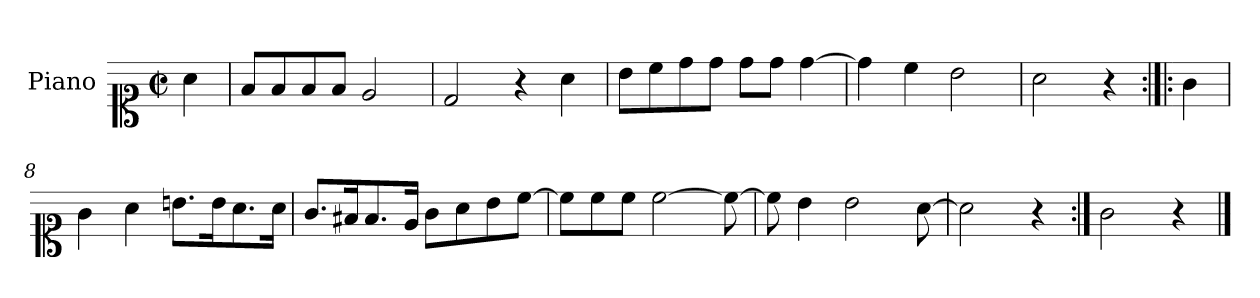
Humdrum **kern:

**kern
*part1
*staff1
*I"Piano
*I'Pno.
*clefC1
*k[]
*M2/2
*met(c|)
=1
4a\
=2
8f/L
8f/
8f/
8f/J
2e/
=3
2d/
4r
4a\
=4
8b\L
8cc\
8dd\
8dd\J
8dd\L
8dd\J
[4dd\
=5
4dd\]
4cc\
2b\
=6
2a\
4r
=7:|!|:
4g\
=8
4g\
4a\
8.bn\L
16b\K
8.a\
16a\Jk
!!LO:LB:g=z
=9
8.g/L
16f#X/K
8.f#/
16e/Jk
8g\L
8a\
8b\
[8cc\J
=10
8cc\L]
8cc\
8cc\J
[2cc\
8cc\_
=11
8cc\]
4b\
2b\
[8a\
=12
2a\]
4r
=13:|!
2g\
4r
==
*-
